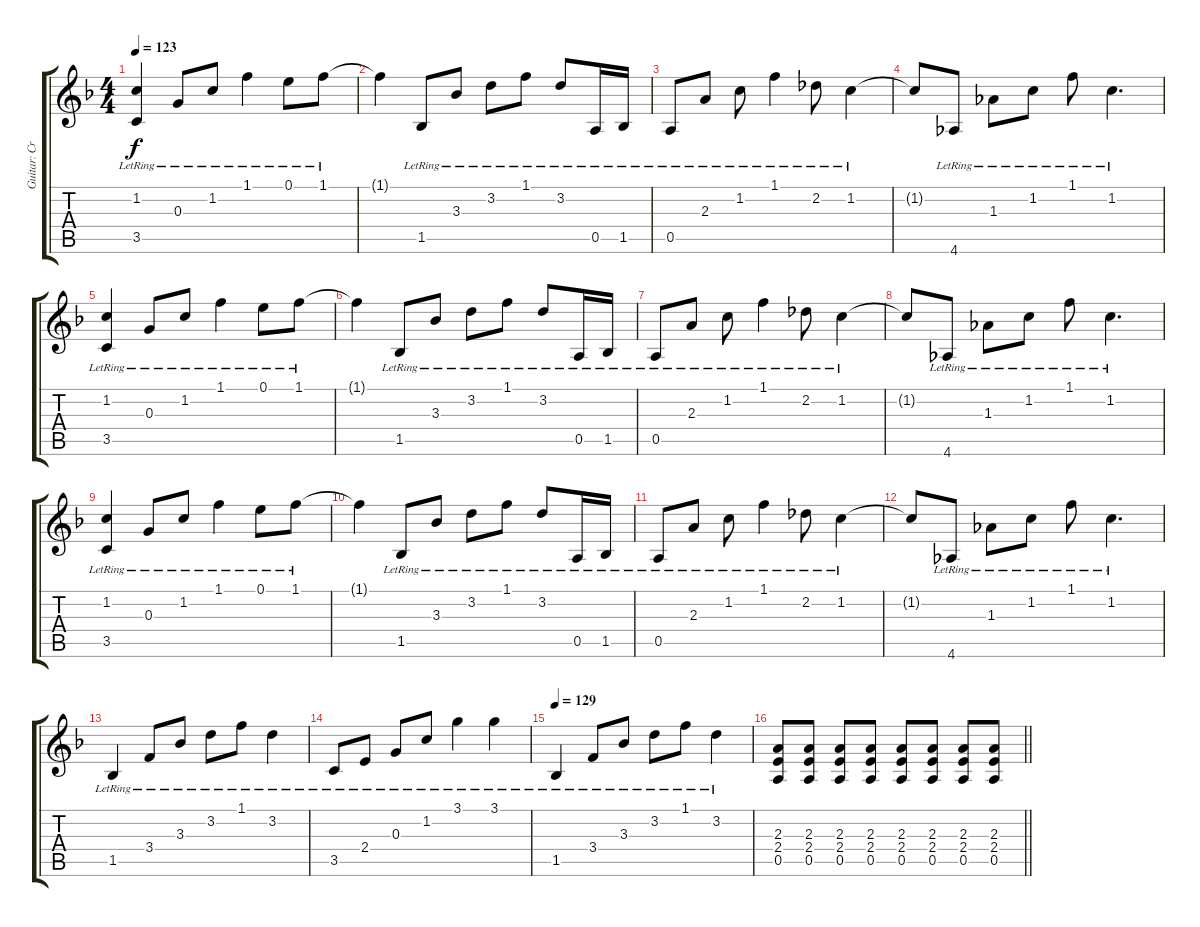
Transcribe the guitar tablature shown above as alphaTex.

\track ("Guitar: Criss" "Guitar: Cr") {instrument electricguitarclean}
\staff {score tabs}
\tuning (E4 B3 G3 D3 A2 E2) {hide}
\ts (4 4)
\tempo 123
\clef g2
\ks f
(1.2{lr} 3.5{lr}).4{dy f} 0.3{lr}.8 1.2{lr}.8 1.1{lr}.4 0.1{lr}.8 1.1{lr}.8 |
1.1{t}.4 1.5{lr}.8 3.3{lr}.8 3.2{lr}.8 1.1{lr}.8 3.2{lr}.8 0.5{lr}.16 1.5{lr}.16 |
0.5{lr}.8 2.3{lr}.8 1.2{lr}.8 1.1{lr}.4 2.2{lr}.8 1.2{lr}.4 |
1.2{t}.8 4.6{lr}.8 1.3{lr}.8 1.2{lr}.8 1.1{lr}.8 1.2{lr}.4{d} |
(1.2{lr} 3.5{lr}).4 0.3{lr}.8 1.2{lr}.8 1.1{lr}.4 0.1{lr}.8 1.1{lr}.8 |
1.1{t}.4 1.5{lr}.8 3.3{lr}.8 3.2{lr}.8 1.1{lr}.8 3.2{lr}.8 0.5{lr}.16 1.5{lr}.16 |
0.5{lr}.8 2.3{lr}.8 1.2{lr}.8 1.1{lr}.4 2.2{lr}.8 1.2{lr}.4 |
1.2{t}.8 4.6{lr}.8 1.3{lr}.8 1.2{lr}.8 1.1{lr}.8 1.2{lr}.4{d} |
(1.2{lr} 3.5{lr}).4 0.3{lr}.8 1.2{lr}.8 1.1{lr}.4 0.1{lr}.8 1.1{lr}.8 |
1.1{t}.4 1.5{lr}.8 3.3{lr}.8 3.2{lr}.8 1.1{lr}.8 3.2{lr}.8 0.5{lr}.16 1.5{lr}.16 |
0.5{lr}.8 2.3{lr}.8 1.2{lr}.8 1.1{lr}.4 2.2{lr}.8 1.2{lr}.4 |
1.2{t}.8 4.6{lr}.8 1.3{lr}.8 1.2{lr}.8 1.1{lr}.8 1.2{lr}.4{d} |
1.5{lr}.4 3.4{lr}.8 3.3{lr}.8 3.2{lr}.8 1.1{lr}.8 3.2{lr}.4 |
3.5{lr}.8 2.4{lr}.8 0.3{lr}.8 1.2{lr}.8 3.1{lr}.4 3.1{lr}.4 |
\tempo 129
1.5{lr}.4 3.4{lr}.8 3.3{lr}.8 3.2{lr}.8 1.1{lr}.8 3.2{lr}.4 |
\barLineRight lightlight
(2.3 2.4 0.5).8{volume 13 instrument overdrivenguitar} (2.3 2.4 0.5).8 (2.3 2.4 0.5).8 (2.3 2.4 0.5).8 (2.3 2.4 0.5).8 (2.3 2.4 0.5).8 (2.3 2.4 0.5).8 (2.3 2.4 0.5).8
